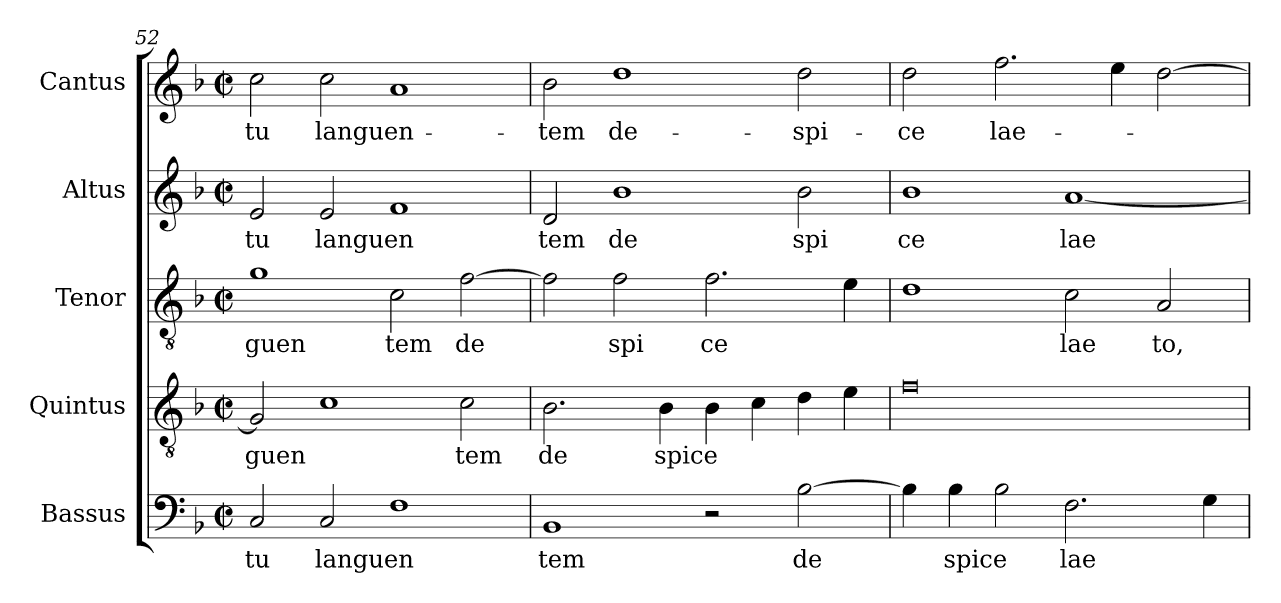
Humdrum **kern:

**kern	**text	**kern	**text	**kern	**text	**kern	**text	**kern	**text
*part5	*part5	*part4	*part4	*part3	*part3	*part2	*part2	*part1	*part1
*staff5	*staff5	*staff4	*staff4	*staff3	*staff3	*staff2	*staff2	*staff1	*staff1
*I"Bassus	*	*I"Quintus	*	*I"Tenor	*	*I"Altus	*	*I"Cantus	*
!!LO:LB:g=z
*clefF4	*	*clefGv2	*	*clefGv2	*	*clefG2	*	*clefG2	*
*k[b-]	*	*k[b-]	*	*k[b-]	*	*k[b-]	*	*k[b-]	*
*F:	*	*F:	*	*F:	*	*F:	*	*F:	*
*M2/2	*	*M2/2	*	*M2/2	*	*M2/2	*	*M2/2	*
*met(c|)	*	*met(c|)	*	*met(c|)	*	*met(c|)	*	*met(c|)	*
=52	=52	=52	=52	=52	=52	=52	=52	=52	=52
!	!LO:LY:b:cj	!	!LO:LY:b	!	!LO:LY:b:cj	!	!LO:LY:b:cj	!	!LO:LY:b:cj
2C/	-tu	2G/]	guen	1g	guen	2e/	tu	2cc\	-tu
!	!LO:LY:b	!	!	!	!	!	!LO:LY:b	!	!LO:LY:b
2C/	languen	1c	.	.	.	2e/	languen	2cc\	languen-
!	!	!	!	!	!LO:LY:b:cj	!	!	!	!
1F	.	.	.	2c\	tem	1f	.	1a	.
!	!	!	!LO:LY:b:cj	!	!LO:LY:b:cj	!	!	!	!
.	.	2c\	tem	[>2f\	de	.	.	.	.
=53	=53	=53	=53	=53	=53	=53	=53	=53	=53
!	!LO:LY:b:cj	!	!LO:LY:b:cj	!	!	!	!LO:LY:b:cj	!	!LO:LY:b:cj
1BB-	tem	2.B-\	de	2f\]	.	2d/	tem	2b-\	-tem
!	!	!	!	!	!LO:LY:b:cj	!	!LO:LY:b:cj	!	!LO:LY:b:cj
.	.	.	.	2f\	spi	1b-	de	1dd	de-
!	!	!	!LO:LY:b:cj	!	!	!	!	!	!
.	.	4B-\	spice	.	.	.	.	.	.
!	!	!	!	!	!LO:LY:b:cj	!	!	!	!
2r	.	4B-\	.	2.f\	ce	.	.	.	.
.	.	4c\	.	.	.	.	.	.	.
!	!LO:LY:b:cj	!	!	!	!	!	!LO:LY:b:cj	!	!LO:LY:b:cj
[>2B-\	de	4d\	.	.	.	2b-\	spi	2dd\	-spi-
.	.	4e\	.	4e\	.	.	.	.	.
=54	=54	=54	=54	=54	=54	=54	=54	=54	=54
!	!	!	!	!	!	!	!LO:LY:b:cj	!	!LO:LY:b:cj
4B-\]	.	0f	.	1d	.	1b-	ce	2dd\	-ce
!	!LO:LY:b:cj	!	!	!	!	!	!	!	!
4B-\	spice	.	.	.	.	.	.	.	.
!	!	!	!	!	!	!	!	!	!LO:LY:b
2B-\	.	.	.	.	.	.	.	2.ff\	lae-
!	!LO:LY:b	!	!	!	!LO:LY:b:cj	!	!LO:LY:b:cj	!	!
2.F\	lae	.	.	2c\	lae	[<1a	lae	.	.
.	.	.	.	.	.	.	.	4ee\	.
!	!	!	!	!	!LO:LY:b:cj	!	!	!	!
.	.	.	.	2A/	to,	.	.	[>2dd\	.
4G\	.	.	.	.	.	.	.	.	.
=	=	=	=	=	=	=	=	=	=
*-	*-	*-	*-	*-	*-	*-	*-	*-	*-
